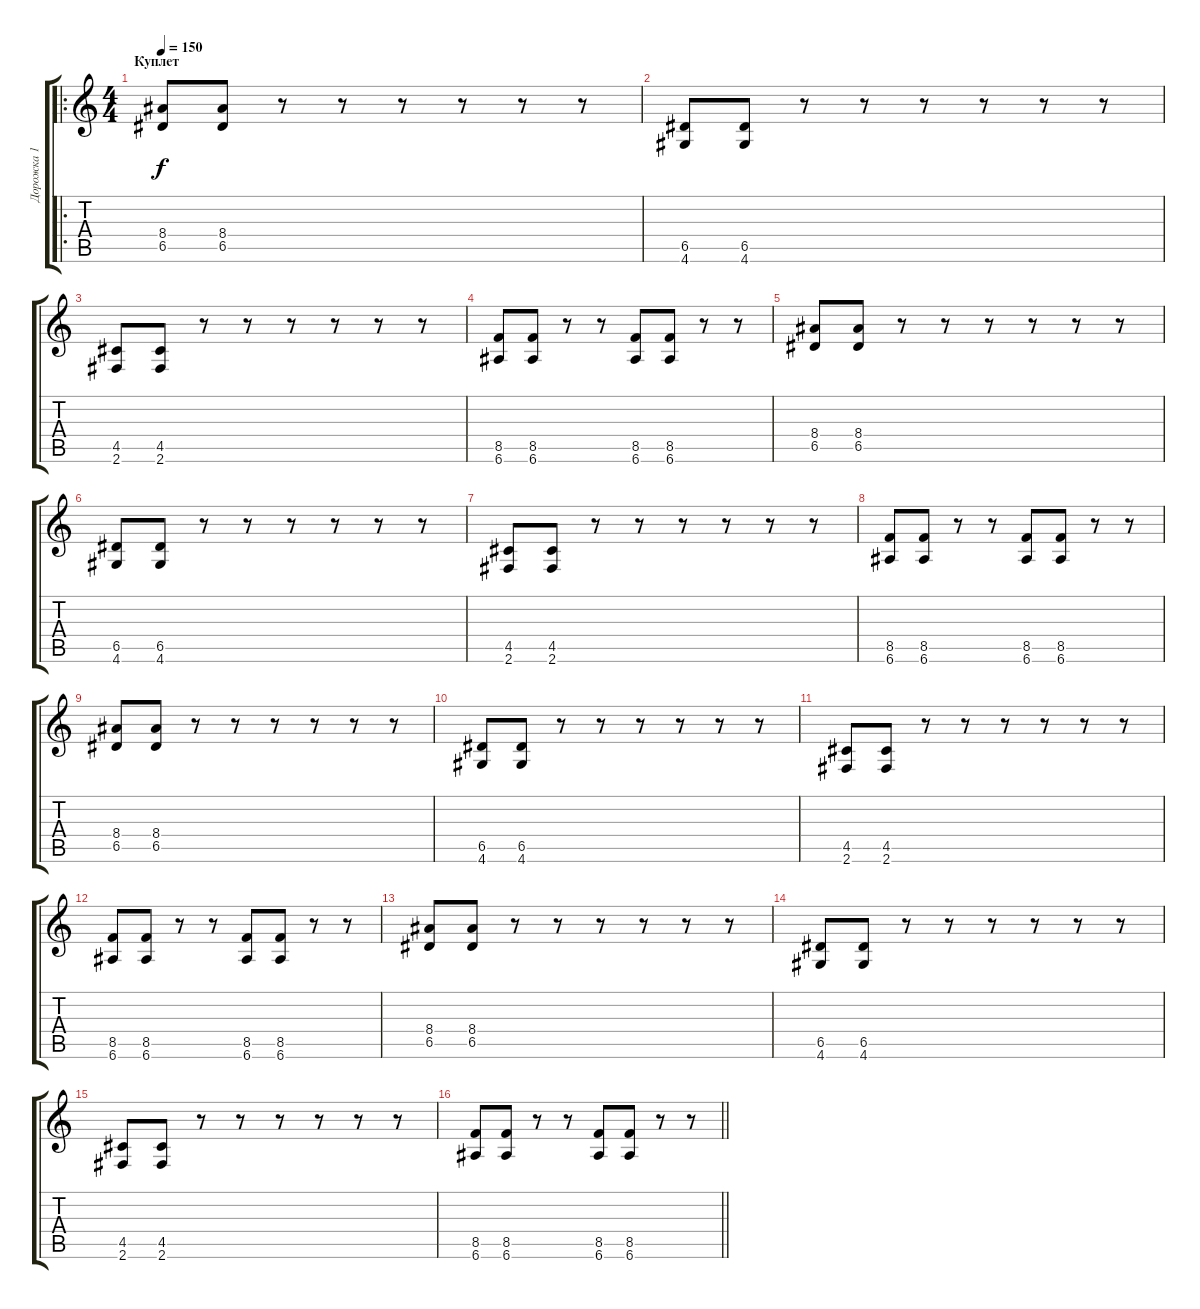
\track ("Дорожка 1" "Дорожка 1") {instrument overdrivenguitar}
\staff {score tabs}
\tuning (E4 B3 G3 D3 A2 E2) {hide}
\ro
\ts (4 4)
\section ("" "Куплет")
\tempo 150
\clef g2
\ks c
(8.4 6.5).8{dy f} (8.4 6.5).8 r.8 r.8 r.8 r.8 r.8 r.8 |
(6.5 4.6).8 (6.5 4.6).8 r.8 r.8 r.8 r.8 r.8 r.8 |
(4.5 2.6).8 (4.5 2.6).8 r.8 r.8 r.8 r.8 r.8 r.8 |
(8.5 6.6).8 (8.5 6.6).8 r.8 r.8 (8.5 6.6).8 (8.5 6.6).8 r.8 r.8 |
(8.4 6.5).8 (8.4 6.5).8 r.8 r.8 r.8 r.8 r.8 r.8 |
(6.5 4.6).8 (6.5 4.6).8 r.8 r.8 r.8 r.8 r.8 r.8 |
(4.5 2.6).8 (4.5 2.6).8 r.8 r.8 r.8 r.8 r.8 r.8 |
(8.5 6.6).8 (8.5 6.6).8 r.8 r.8 (8.5 6.6).8 (8.5 6.6).8 r.8 r.8 |
(8.4 6.5).8 (8.4 6.5).8 r.8 r.8 r.8 r.8 r.8 r.8 |
(6.5 4.6).8 (6.5 4.6).8 r.8 r.8 r.8 r.8 r.8 r.8 |
(4.5 2.6).8 (4.5 2.6).8 r.8 r.8 r.8 r.8 r.8 r.8 |
(8.5 6.6).8 (8.5 6.6).8 r.8 r.8 (8.5 6.6).8 (8.5 6.6).8 r.8 r.8 |
(8.4 6.5).8 (8.4 6.5).8 r.8 r.8 r.8 r.8 r.8 r.8 |
(6.5 4.6).8 (6.5 4.6).8 r.8 r.8 r.8 r.8 r.8 r.8 |
(4.5 2.6).8 (4.5 2.6).8 r.8 r.8 r.8 r.8 r.8 r.8 |
\barLineRight lightlight
(8.5 6.6).8 (8.5 6.6).8 r.8 r.8 (8.5 6.6).8 (8.5 6.6).8 r.8 r.8
